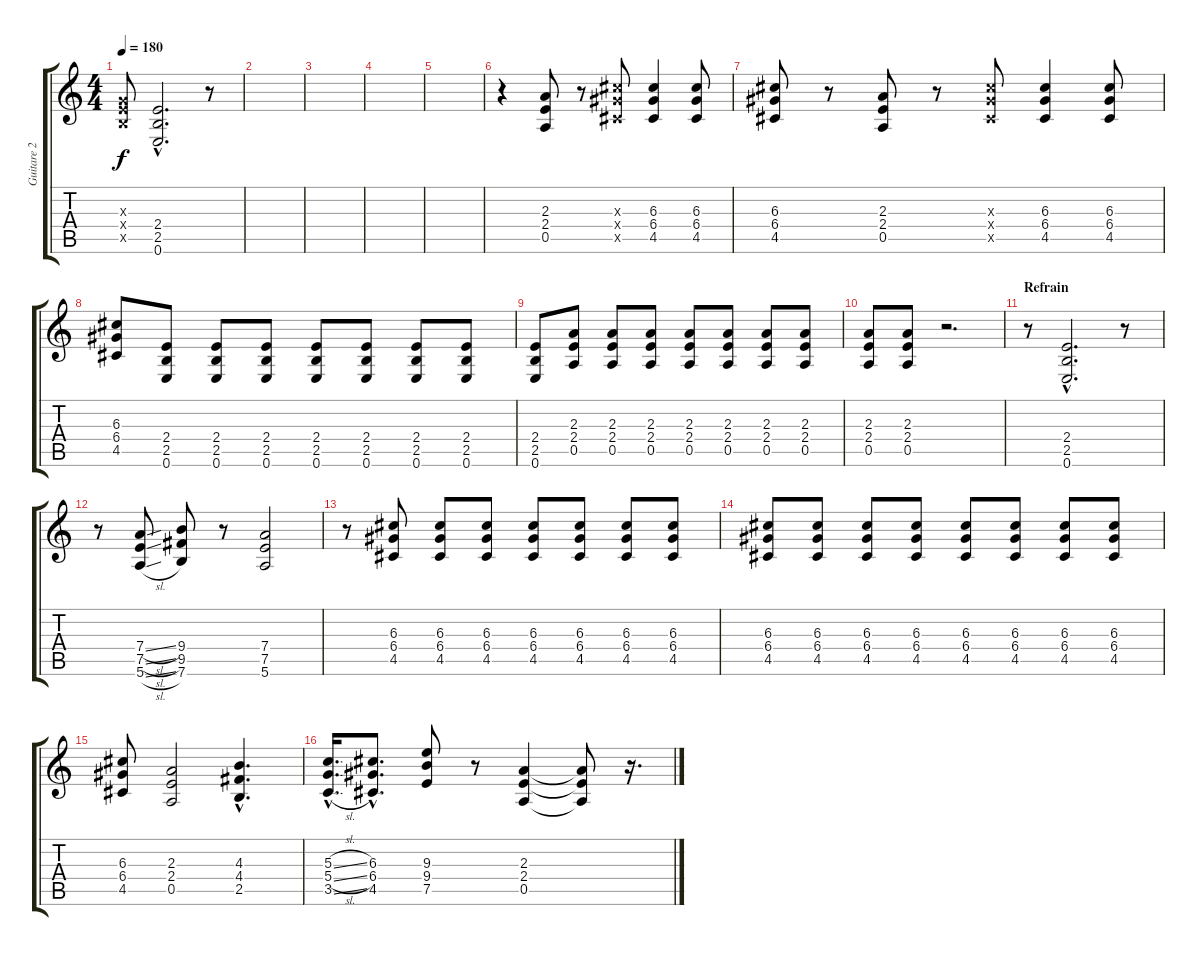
\track ("Guitare 2" "Guitare 2") {instrument electricguitarclean}
\staff {score tabs}
\tuning (E4 B3 G3 D3 A2 E2) {hide}
\ts (4 4)
\tempo 180
\clef g2
\ks c
(0.3{x} 2.4{x} 2.5{x}).8{dy f} (2.4{hac} 2.5{hac} 0.6{hac}).2{d} r.8 |
|
|
|
|
r.4 (2.3 2.4 0.5).8 r.8 (6.3{x} 6.4{x} 4.5{x}).8 (6.3 6.4 4.5).4 (6.3 6.4 4.5).8 |
(6.3 6.4 4.5).8 r.8 (2.3 2.4 0.5).8 r.8 (6.3{x} 6.4{x} 4.5{x}).8 (6.3 6.4 4.5).4 (6.3 6.4 4.5).8 |
(6.3 6.4 4.5).8 (2.4 2.5 0.6).8 (2.4 2.5 0.6).8 (2.4 2.5 0.6).8 (2.4 2.5 0.6).8 (2.4 2.5 0.6).8 (2.4 2.5 0.6).8 (2.4 2.5 0.6).8 |
(2.4 2.5 0.6).8 (2.3 2.4 0.5).8 (2.3 2.4 0.5).8 (2.3 2.4 0.5).8 (2.3 2.4 0.5).8 (2.3 2.4 0.5).8 (2.3 2.4 0.5).8 (2.3 2.4 0.5).8 |
(2.3 2.4 0.5).8 (2.3 2.4 0.5).8 r.2{d} |
\section ("" "Refrain")
r.8 (2.4{hac} 2.5{hac} 0.6{hac}).2{d} r.8 |
r.8 (7.4{sl} 7.5{sl} 5.6{sl}).8 (9.4 9.5 7.6).8 r.8 (7.4 7.5 5.6).2 |
r.8 (6.3 6.4 4.5).8 (6.3 6.4 4.5).8 (6.3 6.4 4.5).8 (6.3 6.4 4.5).8 (6.3 6.4 4.5).8 (6.3 6.4 4.5).8 (6.3 6.4 4.5).8 |
(6.3 6.4 4.5).8 (6.3 6.4 4.5).8 (6.3 6.4 4.5).8 (6.3 6.4 4.5).8 (6.3 6.4 4.5).8 (6.3 6.4 4.5).8 (6.3 6.4 4.5).8 (6.3 6.4 4.5).8 |
(6.3 6.4 4.5).8 (2.3 2.4 0.5).2 (4.3{hac} 4.4{hac} 2.5{hac}).4{d} |
(5.3{sl hac} 5.4{sl hac} 3.5{sl hac}).16{d} (6.3{hac} 6.4{hac} 4.5{hac}).8{d} (9.3 9.4 7.5).8 r.8 (2.3 2.4 0.5).4 (2.3{t} 2.4{t} 0.5{t}).8 r.16{d}
